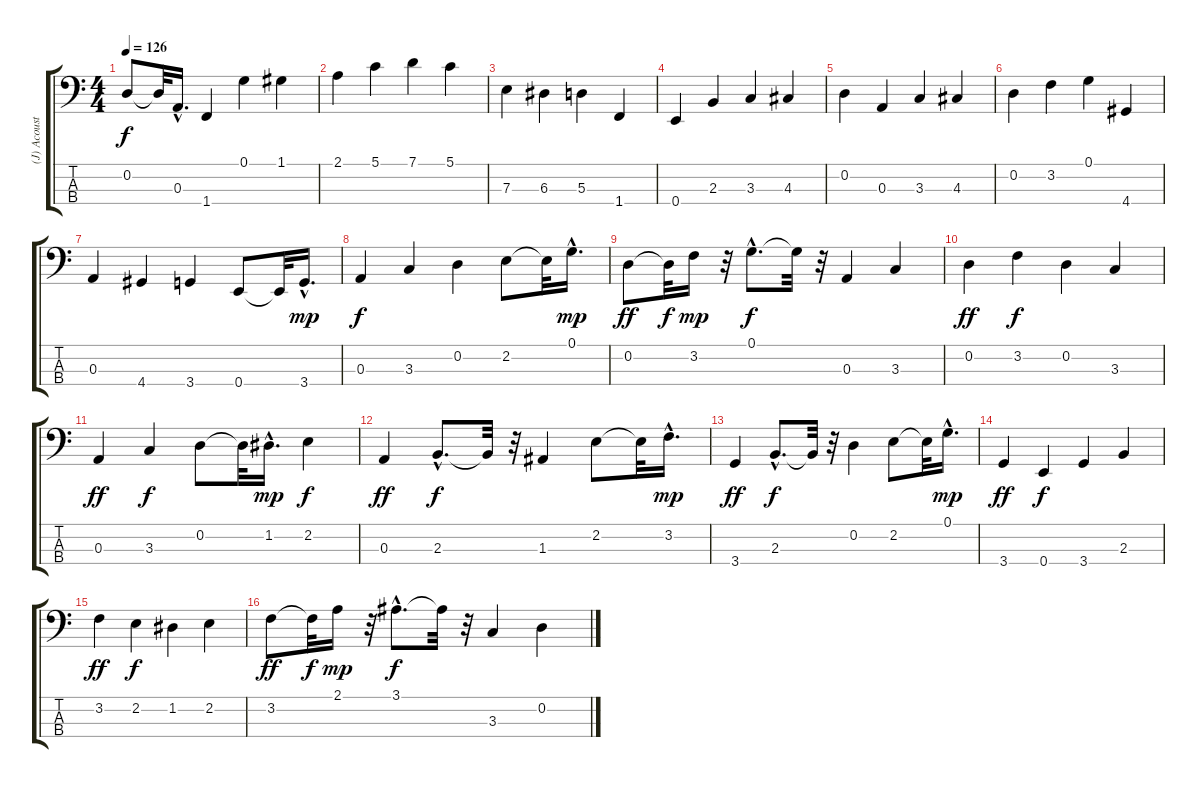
\track ("(J) Acoustic Bass" "(J) Acoust") {instrument acousticbass}
\staff {score tabs}
\tuning (G2 D2 A1 E1) {hide}
\ts (4 4)
\tempo 126
\clef f4
\ks c
0.2.8{dy f} 0.2{t}.32 0.3{hac}.16{d} 1.4.4 0.1.4 1.1.4 |
2.1.4 5.1.4 7.1.4 5.1.4 |
7.3.4 6.3.4 5.3.4 1.4.4 |
0.4.4 2.3.4 3.3.4 4.3.4 |
0.2.4 0.3.4 3.3.4 4.3.4 |
0.2.4 3.2.4 0.1.4 4.4.4 |
0.3.4 4.4.4 3.4.4 0.4.8 0.4{t}.32 3.4{hac}.16{d dy mp} |
0.3.4{dy f} 3.3.4 0.2.4 2.2.8 2.2{t}.32 0.1{hac}.16{d dy mp} |
0.2.8{dy ff} 0.2{t}.32{dy f} 3.2.16{dy mp} r.32 0.1{hac}.8{d dy f} 0.1{t}.32 r.32 0.3.4 3.3.4 |
0.2.4{dy ff} 3.2.4{dy f} 0.2.4 3.3.4 |
0.3.4{dy ff} 3.3.4{dy f} 0.2.8 0.2{t}.32 1.2{hac}.16{d dy mp} 2.2.4{dy f} |
0.3.4{dy ff} 2.3{hac}.8{d dy f} 2.3{t}.32 r.32 1.3.4 2.2.8 2.2{t}.32 3.2{hac}.16{d dy mp} |
3.4.4{dy ff} 2.3{hac}.8{d dy f} 2.3{t}.32 r.32 0.2.4 2.2.8 2.2{t}.32 0.1{hac}.16{d dy mp} |
3.4.4{dy ff} 0.4.4{dy f} 3.4.4 2.3.4 |
3.2.4{dy ff} 2.2.4{dy f} 1.2.4 2.2.4 |
3.2.8{dy ff} 3.2{t}.32{dy f} 2.1.16{dy mp} r.32 3.1{hac}.8{d dy f} 3.1{t}.32 r.32 3.3.4 0.2.4
